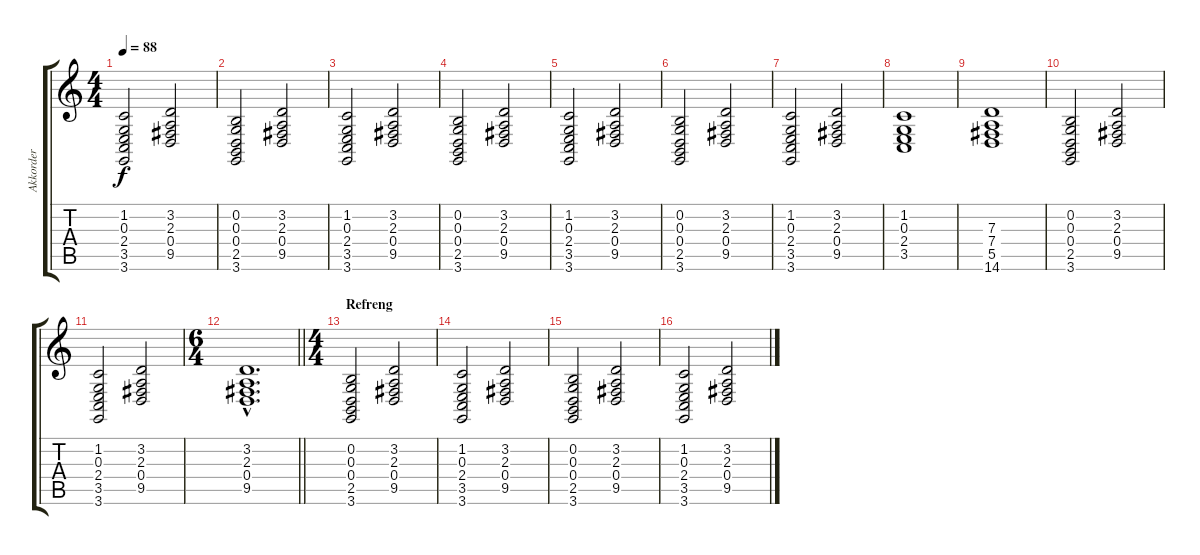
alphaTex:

\track ("Akkorder" "Akkorder") {instrument stringensemble1}
\staff {score tabs}
\tuning (E4 B3 G3 D3 A2 E2) {hide}
\ts (4 4)
\tempo 88
\clef g2
\ks c
(1.2 0.3 2.4 3.5 3.6).2{dy f} (3.2 2.3 0.4 9.5).2 |
(0.2 0.3 0.4 2.5 3.6).2 (3.2 2.3 0.4 9.5).2 |
(1.2 0.3 2.4 3.5 3.6).2 (3.2 2.3 0.4 9.5).2 |
(0.2 0.3 0.4 2.5 3.6).2 (3.2 2.3 0.4 9.5).2 |
(1.2 0.3 2.4 3.5 3.6).2 (3.2 2.3 0.4 9.5).2 |
(0.2 0.3 0.4 2.5 3.6).2 (3.2 2.3 0.4 9.5).2 |
(1.2 0.3 2.4 3.5 3.6).2 (3.2 2.3 0.4 9.5).2 |
(1.2 0.3 2.4 3.5).1{volume 8 instrument stringensemble1} |
(7.3 7.4 5.5 14.6).1 |
(0.2 0.3 0.4 2.5 3.6).2{volume 9} (3.2 2.3 0.4 9.5).2 |
(1.2 0.3 2.4 3.5 3.6).2 (3.2 2.3 0.4 9.5).2 |
\ts (6 4)
\barLineRight lightlight
(3.2{hac} 2.3{hac} 0.4{hac} 9.5{hac}).1{d} |
\ts (4 4)
\section ("" "Refreng")
(0.2 0.3 0.4 2.5 3.6).2 (3.2 2.3 0.4 9.5).2 |
(1.2 0.3 2.4 3.5 3.6).2 (3.2 2.3 0.4 9.5).2 |
(0.2 0.3 0.4 2.5 3.6).2 (3.2 2.3 0.4 9.5).2 |
(1.2 0.3 2.4 3.5 3.6).2 (3.2 2.3 0.4 9.5).2
